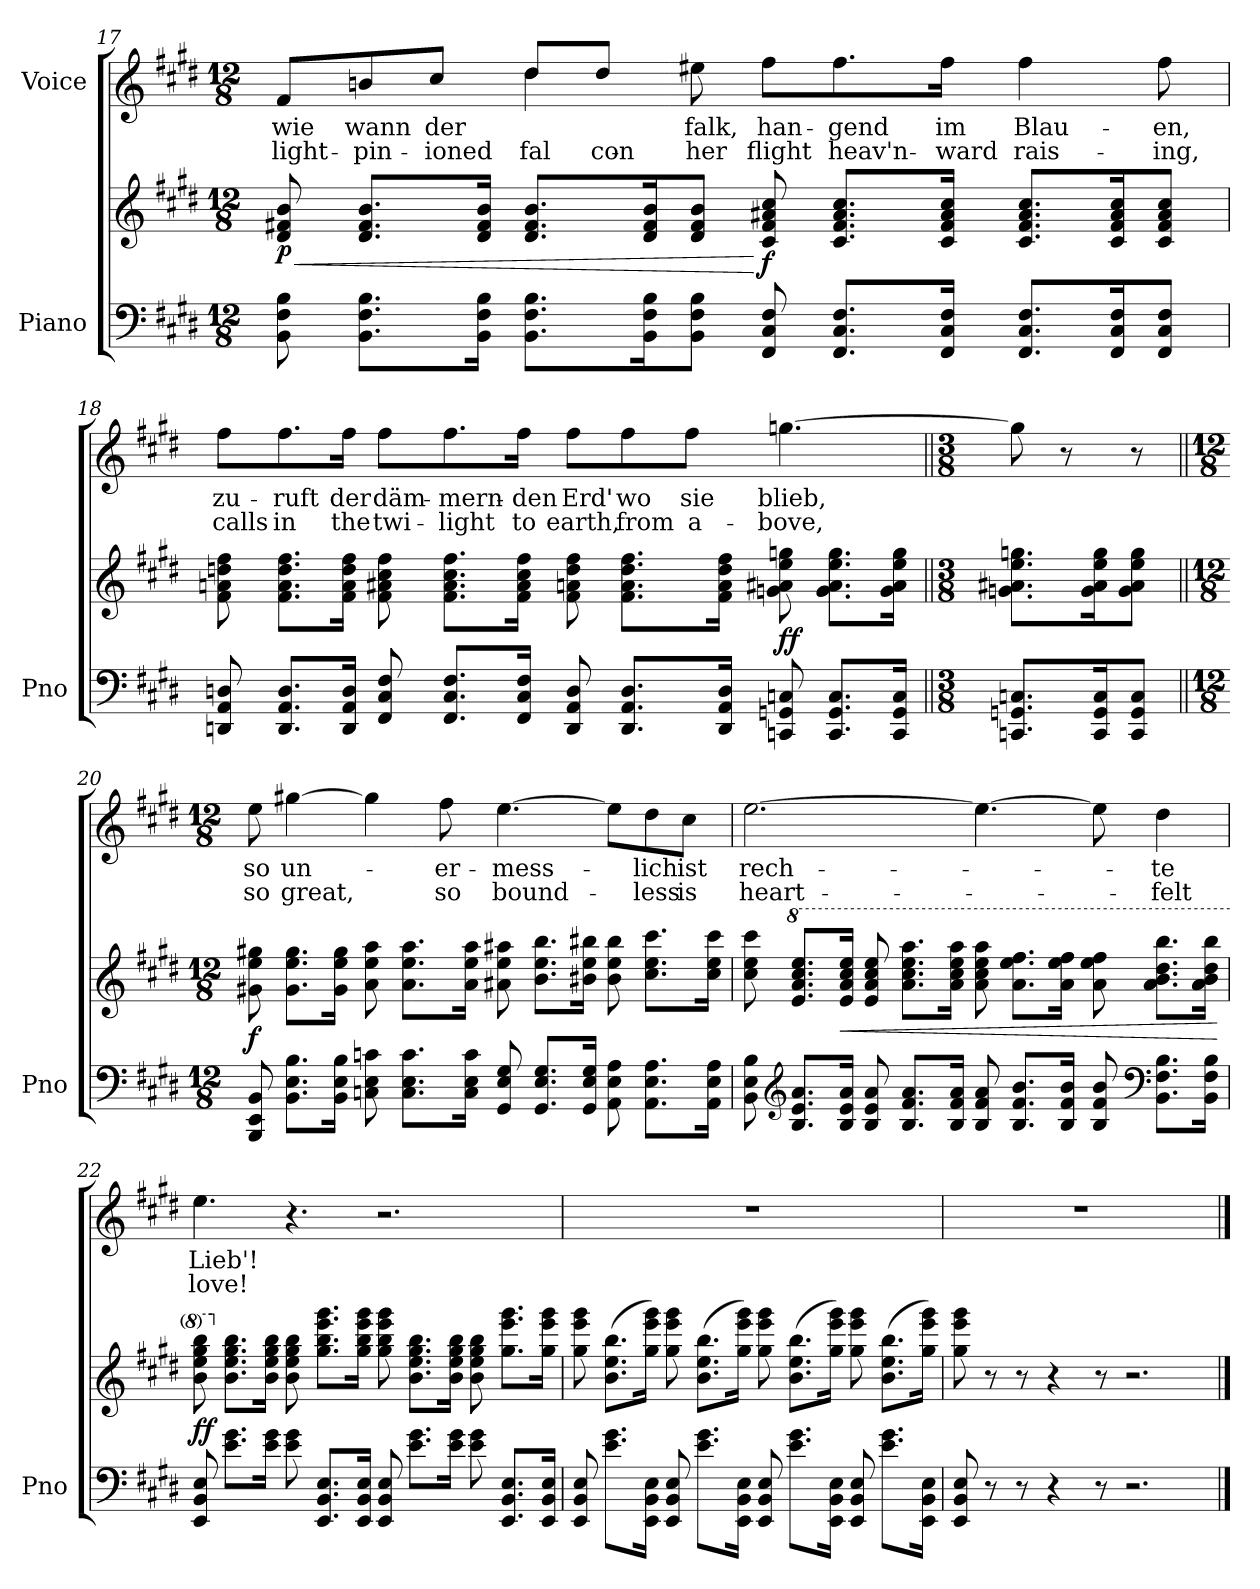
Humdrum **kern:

**kern	**kern	**dynam	**kern	**text	**text
*part2	*part2	*part2	*part1	*part1	*part1
*staff3	*staff2	*staff2/3	*staff1	*staff1	*staff1
*I"Piano	*	*	*I"Voice	*	*
*I'Pno	*	*	*	*	*
*clefF4	*clefG2	*	*clefG2	*	*
*k[f#c#g#d#]	*k[f#c#g#d#]	*	*k[f#c#g#d#]	*	*
*M12/8	*M12/8	*	*M12/8	*	*
=17	=17	=17	=17	=17	=17
!	!	!LO:HP:b	!	!LO:LY:b	!LO:LY:b
*	*	*	*^	*	*
!	!	!LO:DY:n=1:b	!	!	!	!
8BB\ 8F#\ 8B\	8d#/ 8f#X/ 8b/	< p	8f#/L	4rgyy	wie	light-
!	!	!	!	!	!LO:LY:b	!LO:LY:b
8.BB\ 8.F#\ 8.B\L	8.d#/ 8.f#/ 8.b/L	.	8bn/	.	wann	-pin-
!	!	!	!	!	!LO:LY:b	!LO:LY:b
.	.	.	8cc#/J	8rgyy	der	-ioned
16BB\ 16F#\ 16B\Jk	16d#/ 16f#/ 16b/Jk	.	.	.	.	.
!	!	!	!	!	!LO:LY:b	!
!	!	!	!	!	!	!LO:LY:b
8.BB\ 8.F#\ 8.B\L	8.d#/ 8.f#/ 8.b/L	.	4dd#\	8dd#/L	.	fal-
!	!	!	!	!	!	!LO:LY:b
.	.	.	.	8dd#/J	.	-con
16BB\ 16F#\ 16B\K	16d#/ 16f#/ 16b/K	.	.	.	.	.
!	!	!	!	!	!LO:LY:b	!LO:LY:b
8BB\ 8F#\ 8B\J	8d#/ 8f#/ 8b/J	.	8ee#X\	8rgyy	-falk,	her
!	!	!LO:DY:n=2:b	!	!	!LO:LY:b	!LO:LY:b
8FF#/ 8C#/ 8F#/	8c#/ 8f#/ 8a#X/ 8cc#/	[ f	8ff#\L	2.rgyy	han-	flight
!	!	!	!	!	!LO:LY:b	!LO:LY:b
8.FF#/ 8.C#/ 8.F#/L	8.c#/ 8.f#/ 8.a#/ 8.cc#/L	.	8.ff#\	.	-gend	heav'n-
!	!	!	!	!	!LO:LY:b	!LO:LY:b
16FF#/ 16C#/ 16F#/Jk	16c#/ 16f#/ 16a#/ 16cc#/Jk	.	16ff#\Jk	.	im	-ward
!	!	!	!	!	!LO:LY:b	!LO:LY:b
8.FF#/ 8.C#/ 8.F#/L	8.c#/ 8.f#/ 8.a#/ 8.cc#/L	.	4ff#\	.	Blau-	rais-
16FF#/ 16C#/ 16F#/K	16c#/ 16f#/ 16a#/ 16cc#/K	.	.	.	.	.
!	!	!	!	!	!LO:LY:b	!LO:LY:b
8FF#/ 8C#/ 8F#/J	8c#/ 8f#/ 8a#/ 8cc#/J	.	8ff#\	.	-en,	-ing,
*	*	*	*v	*v	*	*
!!LO:LB:g=z
=18	=18	=18	=18	=18	=18
!	!	!LO:DY:a=2	!	!LO:LY:b	!LO:LY:b
8DDn/ 8AA/ 8Dn/	8f#\ 8an\ 8ddn\ 8ff#\	other-dynamics	8ff#\L	zu-	calls
!	!	!	!	!LO:LY:b	!LO:LY:b
8.DD/ 8.AA/ 8.D/L	8.f#\ 8.a\ 8.dd\ 8.ff#\L	.	8.ff#\	-ruft	in
!	!	!	!	!LO:LY:b	!LO:LY:b
16DD/ 16AA/ 16D/Jk	16f#\ 16a\ 16dd\ 16ff#\Jk	.	16ff#\Jk	der	the
!	!	!	!	!LO:LY:b	!LO:LY:b
8FF#/ 8C#/ 8F#/	8f#\ 8a#X\ 8cc#\ 8ff#\	.	8ff#\L	däm-	twi-
!	!	!	!	!LO:LY:b	!LO:LY:b
8.FF#/ 8.C#/ 8.F#/L	8.f#\ 8.a#\ 8.cc#\ 8.ff#\L	.	8.ff#\	-mern-	-light
!	!	!	!	!LO:LY:b	!LO:LY:b
16FF#/ 16C#/ 16F#/Jk	16f#\ 16a#\ 16cc#\ 16ff#\Jk	.	16ff#\Jk	-den	to
!	!	!	!	!LO:LY:b	!LO:LY:b
8DD/ 8AA/ 8D/	8f#\ 8an\ 8dd\ 8ff#\	.	8ff#\L	Erd'	earth,
!	!	!	!	!LO:LY:b	!LO:LY:b
8.DD/ 8.AA/ 8.D/L	8.f#\ 8.a\ 8.dd\ 8.ff#\L	.	8ff#\	wo	from
!	!	!	!	!LO:LY:b	!LO:LY:b
.	.	.	8ff#\J	sie	a-
16DD/ 16AA/ 16D/Jk	16f#\ 16a\ 16dd\ 16ff#\Jk	.	.	.	.
!	!	!LO:DY:b	!	!LO:LY:b	!LO:LY:b
8CCn/ 8GGn/ 8Cn/	8gn\ 8a#X\ 8ee\ 8ggn\	ff	[4.ggn\	blieb,	-bove,
8.CC/ 8.GG/ 8.C/L	8.g\ 8.a#\ 8.ee\ 8.gg\L	.	.	.	.
16CC/ 16GG/ 16C/Jk	16g\ 16a#\ 16ee\ 16gg\Jk	.	.	.	.
=19||	=19||	=19||	=19||	=19||	=19||
*M3/8	*M3/8	*	*M3/8	*	*
8.CCn/ 8.GGn/ 8.Cn/L	8.gn\ 8.a#X\ 8.ee\ 8.ggn\L	.	8gg\]	.	.
.	.	.	8r	.	.
16CC/ 16GG/ 16C/K	16g\ 16a#\ 16ee\ 16gg\K	.	.	.	.
8CC/ 8GG/ 8C/J	8g\ 8a#\ 8ee\ 8gg\J	.	8r	.	.
!!LO:LB:g=z
=20||	=20||	=20||	=20||	=20||	=20||
*M12/8	*M12/8	*	*M12/8	*	*
!	!	!LO:DY:b	!	!LO:LY:b	!LO:LY:b
8BBB/ 8EE/ 8BB/	8g#X\ 8ee\ 8gg#X\	f	8ee\	so	so
!	!	!	!	!LO:LY:b	!LO:LY:b
8.BB\ 8.E\ 8.B\L	8.g#\ 8.ee\ 8.gg#\L	.	[4gg#X\	un-	great,
16BB\ 16E\ 16B\Jk	16g#\ 16ee\ 16gg#\Jk	.	.	.	.
8Cn\ 8E\ 8cn\	8a\ 8ee\ 8aa\	.	4gg#\]	.	.
8.C\ 8.E\ 8.c\L	8.a\ 8.ee\ 8.aa\L	.	.	.	.
!	!	!	!	!LO:LY:b	!LO:LY:b
.	.	.	8ff#\	-er-	so
16C\ 16E\ 16c\Jk	16a\ 16ee\ 16aa\Jk	.	.	.	.
!	!	!	!	!LO:LY:b	!LO:LY:b
8GG#/ 8E/ 8G#/	8a#X\ 8ee\ 8aa#X\	.	[4.ee\	-mess-	bound-
8.GG#/ 8.E/ 8.G#/L	8.b\ 8.ee\ 8.bb\L	.	.	.	.
16GG#/ 16E/ 16G#/Jk	16b#X\ 16ee\ 16bb#X\Jk	.	.	.	.
8AA\ 8E\ 8A\	8b#\ 8ee\ 8bb#\	.	8ee\L]	.	.
!	!	!	!	!LO:LY:b	!LO:LY:b
8.AA\ 8.E\ 8.A\L	8.cc#\ 8.ee\ 8.ccc#\L	.	8dd#\	-lich	-less
!	!	!	!	!LO:LY:b	!LO:LY:b
.	.	.	8cc#\J	ist	is
16AA\ 16E\ 16A\Jk	16cc#\ 16ee\ 16ccc#\Jk	.	.	.	.
=21	=21	=21	=21	=21	=21
!	!	!	!	!LO:LY:b	!LO:LY:b
8BB\ 8E\ 8B\	8cc#\ 8ee\ 8ccc#\	.	[2.ee\	rech-	heart-
*clefG2	*	*	*	*	*
*	*8va	*	*	*	*
8.B/ 8.e/ 8.a/L	8.ee/ 8.aa/ 8.ccc#/ 8.eee/L	.	.	.	.
!	!	!LO:HP:b	!	!	!
16B/ 16e/ 16a/Jk	16ee/ 16aa/ 16ccc#/ 16eee/Jk	<	.	.	.
8B/ 8e/ 8a/	8ee/ 8aa/ 8ccc#/ 8eee/	.	.	.	.
8.B/ 8.f#/ 8.a/L	8.aa\ 8.ccc#\ 8.eee\ 8.aaa\L	.	.	.	.
16B/ 16f#/ 16a/Jk	16aa\ 16ccc#\ 16eee\ 16aaa\Jk	.	.	.	.
8B/ 8f#/ 8a/	8aa\ 8ccc#\ 8eee\ 8aaa\	.	4.ee\_	.	.
8.B/ 8.f#/ 8.b/L	8.aa\ 8.eee\ 8.fff#\L	.	.	.	.
16B/ 16f#/ 16b/Jk	16aa\ 16eee\ 16fff#\Jk	.	.	.	.
8B/ 8f#/ 8b/	8aa\ 8eee\ 8fff#\	.	8ee\]	.	.
*clefF4	*	*	*	*	*
!	!	!	!	!LO:LY:b	!LO:LY:b
8.BB\ 8.F#\ 8.B\L	8.aa\ 8.bb\ 8.ddd#\ 8.bbb\L	.	4dd#\	-te	-felt
16BB\ 16F#\ 16B\Jk	16aa\ 16bb\ 16ddd#\ 16bbb\Jk	.	.	.	.
.	.	[	.	.	.
!!LO:LB:g=z
=22	=22	=22	=22	=22	=22
!	!	!LO:DY:b	!	!LO:LY:b	!LO:LY:b
8EE/ 8BB/ 8E/	8bb\ 8eee\ 8ggg#\ 8bbb\	ff	4.ee\	Lieb'!	love!
*	*X8va	*	*	*	*
8.e\ 8.g#\L	8.b\ 8.ee\ 8.gg#\ 8.bb\L	.	.	.	.
16e\ 16g#\Jk	16b\ 16ee\ 16gg#\ 16bb\Jk	.	.	.	.
8e\ 8g#\	8b\ 8ee\ 8gg#\ 8bb\	.	4.r	.	.
8.EE/ 8.BB/ 8.E/L	8.gg#\ 8.bb\ 8.eee\ 8.ggg#\L	.	.	.	.
16EE/ 16BB/ 16E/Jk	16gg#\ 16bb\ 16eee\ 16ggg#\Jk	.	.	.	.
8EE/ 8BB/ 8E/	8gg#\ 8bb\ 8eee\ 8ggg#\	.	2.r	.	.
8.e\ 8.g#\L	8.b\ 8.ee\ 8.gg#\ 8.bb\L	.	.	.	.
16e\ 16g#\Jk	16b\ 16ee\ 16gg#\ 16bb\Jk	.	.	.	.
8e\ 8g#\	8b\ 8ee\ 8gg#\ 8bb\	.	.	.	.
8.EE/ 8.BB/ 8.E/L	8.gg#\ 8.eee\ 8.ggg#\L	.	.	.	.
16EE/ 16BB/ 16E/Jk	16gg#\ 16eee\ 16ggg#\Jk	.	.	.	.
=23	=23	=23	=23	=23	=23
8EE/ 8BB/ 8E/	8gg#\ 8eee\ 8ggg#\	.	1.r	.	.
8.e\ 8.g#\L	(8.b\ 8.ee\ 8.bb\L	.	.	.	.
16EE\ 16BB\ 16E\Jk	16gg#\ 16eee\ 16ggg#\Jk)	.	.	.	.
8EE/ 8BB/ 8E/	8gg#\ 8eee\ 8ggg#\	.	.	.	.
8.e\ 8.g#\L	(8.b\ 8.ee\ 8.bb\L	.	.	.	.
16EE\ 16BB\ 16E\Jk	16gg#\ 16eee\ 16ggg#\Jk)	.	.	.	.
8EE/ 8BB/ 8E/	8gg#\ 8eee\ 8ggg#\	.	.	.	.
8.e\ 8.g#\L	(8.b\ 8.ee\ 8.bb\L	.	.	.	.
16EE\ 16BB\ 16E\Jk	16gg#\ 16eee\ 16ggg#\Jk)	.	.	.	.
8EE/ 8BB/ 8E/	8gg#\ 8eee\ 8ggg#\	.	.	.	.
8.e\ 8.g#\L	(8.b\ 8.ee\ 8.bb\L	.	.	.	.
16EE\ 16BB\ 16E\Jk	16gg#\ 16eee\ 16ggg#\Jk)	.	.	.	.
=24	=24	=24	=24	=24	=24
8EE/ 8BB/ 8E/	8gg#\ 8eee\ 8ggg#\	.	1.r	.	.
8r	8r	.	.	.	.
8r	8r	.	.	.	.
4r	4r	.	.	.	.
8r	8r	.	.	.	.
2.r	2.r	.	.	.	.
==	==	==	==	==	==
*-	*-	*-	*-	*-	*-
